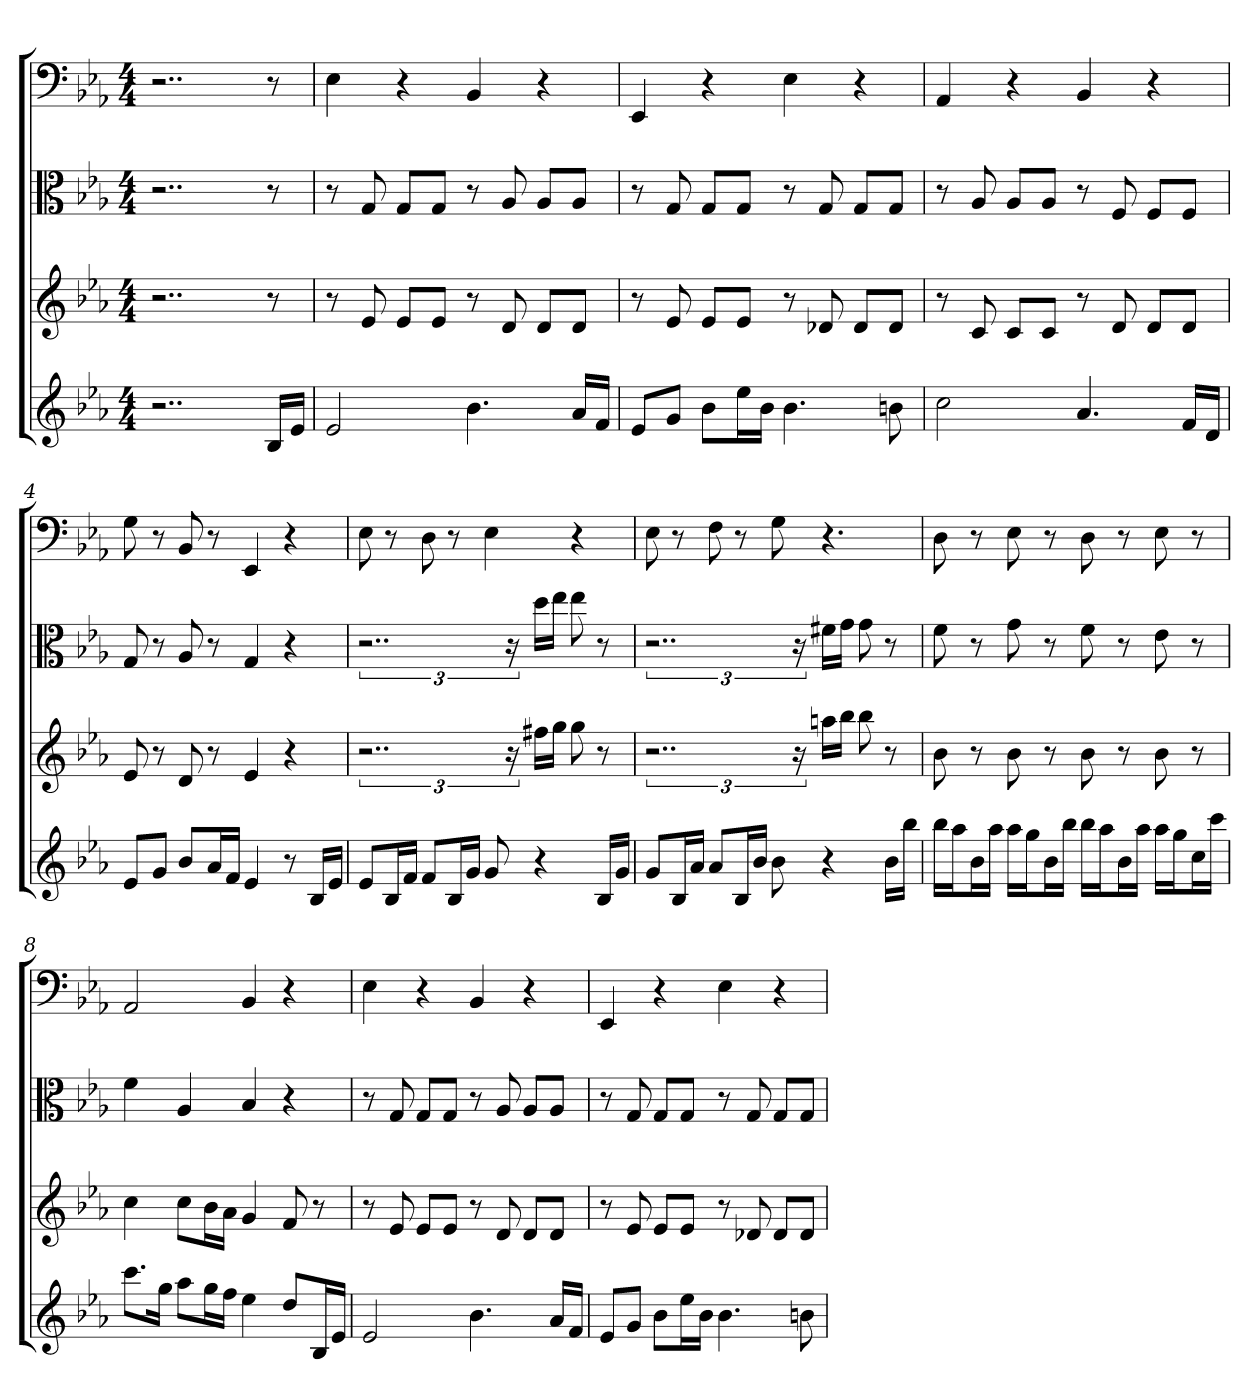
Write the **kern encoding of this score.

**kern	**kern	**kern	**kern
*part4	*part3	*part2	*part1
*staff4	*staff3	*staff2	*staff1
*	*	*clefC3	*clefF4
*k[b-e-a-]	*k[b-e-a-]	*k[b-e-a-]	*k[b-e-a-]
*E-:	*E-:	*E-:	*E-:
*M4/4	*M4/4	*M4/4	*M4/4
=	=	=	=
2..r	2..r	2..r	2..r
16B-LL	8r	8r	8r
16e-JJ	.	.	.
=1	=1	=1	=1
2e-	8r	8r	4E-
.	8e-	8G	.
.	8e-L	8G/L	4r
.	8e-J	8G/J	.
4.b-	8r	8r	4BB-
.	8d	8A-	.
.	8dL	8A-/L	4r
16a-LL	8dJ	8A-/J	.
16fJJ	.	.	.
=2	=2	=2	=2
8e-L	8r	8r	4EE-
8gJ	8e-	8G	.
8b-L	8e-L	8G/L	4r
16ee-L	8e-J	8G/J	.
16b-JJ	.	.	.
4.b-	8r	8r	4E-
.	8d-X	8G	.
.	8d-L	8G/L	4r
8bn	8d-J	8G/J	.
=3	=3	=3	=3
2cc	8r	8r	4AA-
.	8c	8A-	.
.	8cL	8A-/L	4r
.	8cJ	8A-/J	.
4.a-	8r	8r	4BB-
.	8d	8F	.
.	8dL	8F/L	4r
16fLL	8dJ	8F/J	.
16dJJ	.	.	.
=4	=4	=4	=4
8e-L	8e-	8G	8G
8gJ	8r	8r	8r
8b-L	8d	8A-	8BB-
16a-L	8r	8r	8r
16fJJ	.	.	.
4e-	4e-	4G	4EE-
8r	4r	4r	4r
16B-LL	.	.	.
16e-JJ	.	.	.
=5	=5	=5	=5
8e-L	3..r	3..r	8E-
16B-L	.	.	8r
16fJJ	.	.	.
8fL	.	.	8D
16B-L	.	.	8r
16gJJ	.	.	.
8g	.	.	4E-
.	24r	24r	.
4r	16ff#XLL	16dd\LL	.
.	16ggJJ	16ee-\JJ	.
.	8gg	8ee-	4r
16B-LL	8r	8r	.
16gJJ	.	.	.
=6	=6	=6	=6
8gL	3..r	3..r	8E-
16B-L	.	.	8r
16a-JJ	.	.	.
8a-L	.	.	8F
16B-L	.	.	8r
16b-JJ	.	.	.
8b-	.	.	8G
.	24r	24r	.
4r	16aanLL	16f#X\LL	4.r
.	16bb-JJ	16g\JJ	.
.	8bb-	8g	.
16b-LL	8r	8r	.
16bb-JJ	.	.	.
=7	=7	=7	=7
16bb-LL	8b-	8f	8D
16aa-J	.	.	.
16b-L	8r	8r	8r
16aa-JJ	.	.	.
16aa-LL	8b-	8g	8E-
16ggJ	.	.	.
16b-L	8r	8r	8r
16bb-JJ	.	.	.
16bb-LL	8b-	8f	8D
16aa-J	.	.	.
16b-L	8r	8r	8r
16aa-JJ	.	.	.
16aa-LL	8b-	8e-	8E-
16ggJ	.	.	.
16ccL	8r	8r	8r
16cccJJ	.	.	.
=8	=8	=8	=8
8.cccL	4cc	4f	2AA-
16ggJk	.	.	.
8aa-L	8ccL	4A-	.
16ggL	16b-L	.	.
16ffJJ	16a-JJ	.	.
4ee-	4g	4B-	4BB-
8ddL	8f	4r	4r
16B-L	8r	.	.
16e-JJ	.	.	.
=9	=9	=9	=9
2e-	8r	8r	4E-
.	8e-	8G	.
.	8e-L	8G/L	4r
.	8e-J	8G/J	.
4.b-	8r	8r	4BB-
.	8d	8A-	.
.	8dL	8A-/L	4r
16a-LL	8dJ	8A-/J	.
16fJJ	.	.	.
=10	=10	=10	=10
8e-L	8r	8r	4EE-
8gJ	8e-	8G	.
8b-L	8e-L	8G/L	4r
16ee-L	8e-J	8G/J	.
16b-JJ	.	.	.
4.b-	8r	8r	4E-
.	8d-X	8G	.
.	8d-L	8G/L	4r
8bn	8d-J	8G/J	.
=	=	=	=
*-	*-	*-	*-
